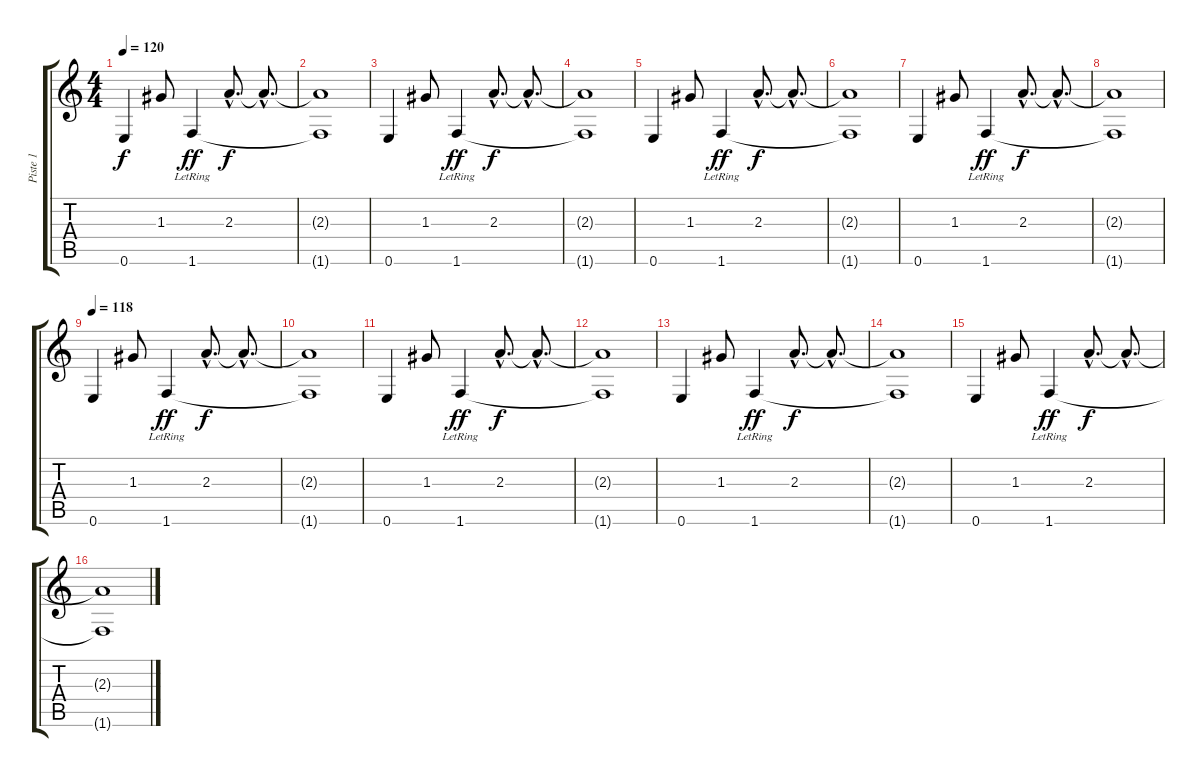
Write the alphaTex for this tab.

\track ("Piste 1" "Piste 1") {instrument acousticguitarnylon}
\staff {score tabs}
\tuning (E4 B3 G3 D3 A2 E2) {hide}
\ts (4 4)
\tempo 120
\clef g2
\ks c
0.6.4{dy f instrument acousticguitarnylon} 1.3.8 1.6{lr}.4{dy ff} 2.3{hac}.8{d dy f} 2.3{hac t}.8{d} |
(2.3{t} 1.6{t}).1 |
0.6.4 1.3.8 1.6{lr}.4{dy ff} 2.3{hac}.8{d dy f} 2.3{hac t}.8{d} |
(2.3{t} 1.6{t}).1 |
0.6.4 1.3.8 1.6{lr}.4{dy ff} 2.3{hac}.8{d dy f} 2.3{hac t}.8{d} |
(2.3{t} 1.6{t}).1 |
0.6.4 1.3.8 1.6{lr}.4{dy ff} 2.3{hac}.8{d dy f} 2.3{hac t}.8{d} |
(2.3{t} 1.6{t}).1 |
\tempo 118
0.6.4 1.3.8 1.6{lr}.4{dy ff} 2.3{hac}.8{d dy f} 2.3{hac t}.8{d} |
(2.3{t} 1.6{t}).1 |
0.6.4 1.3.8 1.6{lr}.4{dy ff} 2.3{hac}.8{d dy f} 2.3{hac t}.8{d} |
(2.3{t} 1.6{t}).1 |
0.6.4 1.3.8 1.6{lr}.4{dy ff} 2.3{hac}.8{d dy f} 2.3{hac t}.8{d} |
(2.3{t} 1.6{t}).1 |
0.6.4 1.3.8 1.6{lr}.4{dy ff} 2.3{hac}.8{d dy f} 2.3{hac t}.8{d} |
(2.3{t} 1.6{t}).1
